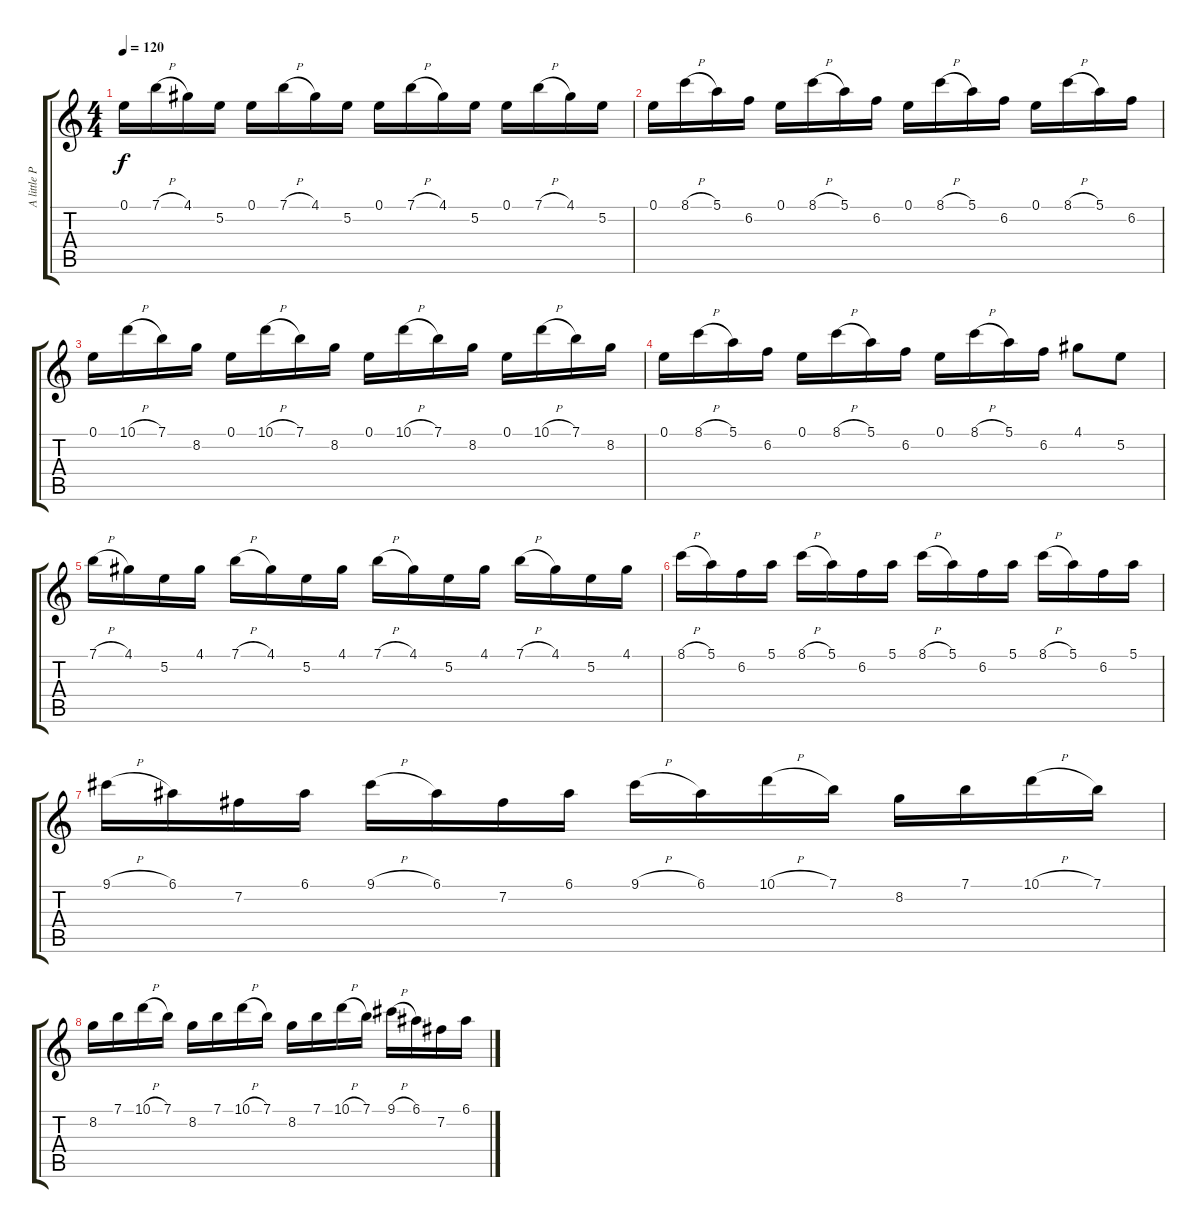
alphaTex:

\track ("A little Pull-Off for ME!" "A little P") {instrument overdrivenguitar}
\staff {score tabs}
\tuning (E4 B3 G3 D3 A2 E2) {hide}
\ts (4 4)
\tempo 120
\clef g2
\ks c
0.1.16{dy f instrument overdrivenguitar} 7.1{h}.16 4.1.16 5.2.16 0.1.16 7.1{h}.16 4.1.16 5.2.16 0.1.16 7.1{h}.16 4.1.16 5.2.16 0.1.16 7.1{h}.16 4.1.16 5.2.16 |
0.1.16 8.1{h}.16 5.1.16 6.2.16 0.1.16 8.1{h}.16 5.1.16 6.2.16 0.1.16 8.1{h}.16 5.1.16 6.2.16 0.1.16 8.1{h}.16 5.1.16 6.2.16 |
0.1.16 10.1{h}.16 7.1.16 8.2.16 0.1.16 10.1{h}.16 7.1.16 8.2.16 0.1.16 10.1{h}.16 7.1.16 8.2.16 0.1.16 10.1{h}.16 7.1.16 8.2.16 |
0.1.16 8.1{h}.16 5.1.16 6.2.16 0.1.16 8.1{h}.16 5.1.16 6.2.16 0.1.16 8.1{h}.16 5.1.16 6.2.16 4.1.8 5.2.8 |
7.1{h}.16 4.1.16 5.2.16 4.1.16 7.1{h}.16 4.1.16 5.2.16 4.1.16 7.1{h}.16 4.1.16 5.2.16 4.1.16 7.1{h}.16 4.1.16 5.2.16 4.1.16 |
8.1{h}.16 5.1.16 6.2.16 5.1.16 8.1{h}.16 5.1.16 6.2.16 5.1.16 8.1{h}.16 5.1.16 6.2.16 5.1.16 8.1{h}.16 5.1.16 6.2.16 5.1.16 |
9.1{h}.16 6.1.16 7.2.16 6.1.16 9.1{h}.16 6.1.16 7.2.16 6.1.16 9.1{h}.16 6.1.16 10.1{h}.16 7.1.16 8.2.16 7.1.16 10.1{h}.16 7.1.16 |
8.2.16 7.1.16 10.1{h}.16 7.1.16 8.2.16 7.1.16 10.1{h}.16 7.1.16 8.2.16 7.1.16 10.1{h}.16 7.1.16 9.1{h}.16 6.1.16 7.2.16 6.1.16
